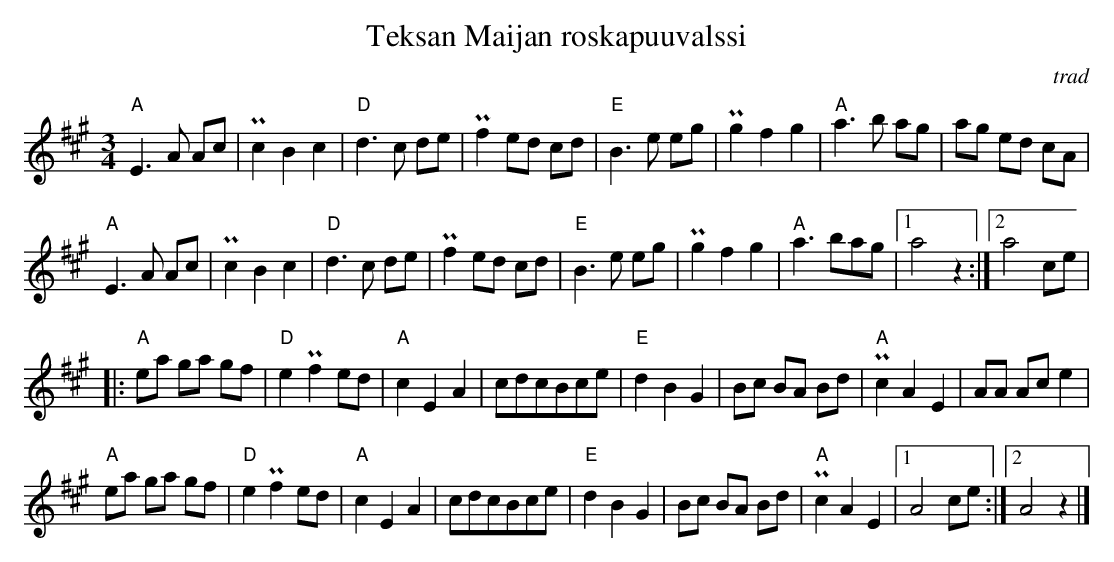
X:1
T:Teksan Maijan roskapuuvalssi
C:trad
M:3/4
L:1/4
K:A maj
"A" E>A A/c/ |P cBc |"D" d>c d/e/ |P f e/d/ c/d/ |"E" B>e e/g/ |P gfg |"A" a>b a/g/ | a/g/ e/d/ c/A/ |
"A" E>A A/c/ |P cBc |"D" d>c d/e/ |P f e/d/ c/d/ |"E" B>e e/g/ |P gfg |"A" a>ba/g/ |1 a2 z :|2 a2 c/e/ |
|:"A" e/a/ g/a/ g/f/ |"D" ePfe/d/ |"A" cEA | c/d/c/B/c/e/ |"E" dBG | B/c/ B/A/ B/d/ |"A"P cAE | A/A/ A/c/ e |
"A" e/a/ g/a/ g/f/ |"D" ePfe/d/ |"A" cEA | c/d/c/B/c/e/ |"E" dBG | B/c/ B/A/ B/d/ |"A"P cAE |1 A2 c/e/ :|2 A2 z |]
